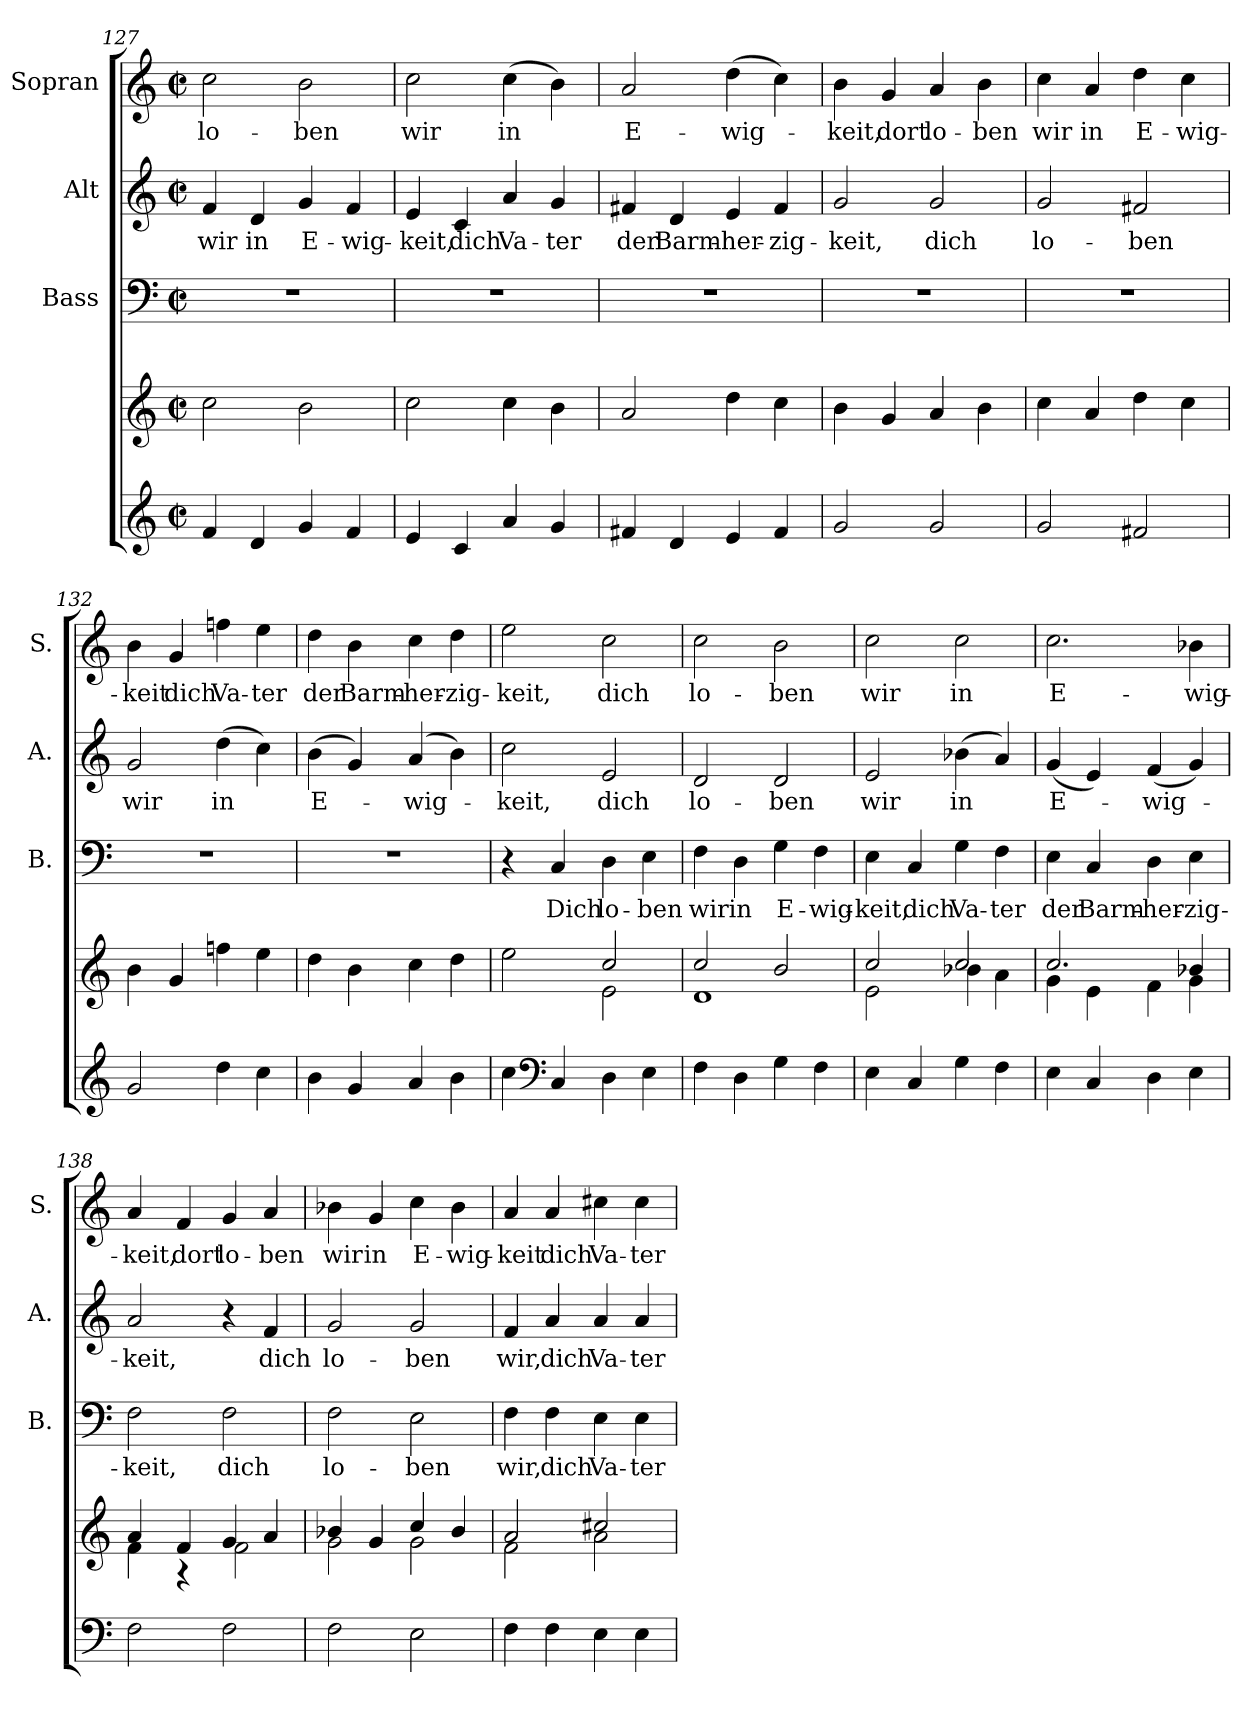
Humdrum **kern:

**kern	**kern	**kern	**text	**kern	**text	**kern	**text
*part4	*part4	*part3	*part3	*part2	*part2	*part1	*part1
*staff5	*staff4	*staff3	*staff3	*staff2	*staff2	*staff1	*staff1
*	*	*I"Bass	*	*I"Alt	*	*I"Sopran	*
*	*	*I'B.	*	*I'A.	*	*I'S.	*
*clefG2	*clefG2	*clefF4	*	*clefG2	*	*clefG2	*
*k[]	*k[]	*k[]	*	*k[]	*	*k[]	*
*C:	*C:	*C:	*	*C:	*	*C:	*
*M2/2	*M2/2	*M2/2	*	*M2/2	*	*M2/2	*
*met(c|)	*met(c|)	*met(c|)	*	*met(c|)	*	*met(c|)	*
=127	=127	=127	=127	=127	=127	=127	=127
!	!	!	!	!	!LO:LY:b	!	!LO:LY:b
4f/	2cc\	1r	.	4f/	wir	2cc\	lo-
!	!	!	!	!	!LO:LY:b	!	!
4d/	.	.	.	4d/	in	.	.
!	!	!	!	!	!LO:LY:b	!	!LO:LY:b
4g/	2b\	.	.	4g/	E-	2b\	-ben
!	!	!	!	!	!LO:LY:b	!	!
4f/	.	.	.	4f/	-wig-	.	.
=128	=128	=128	=128	=128	=128	=128	=128
!	!	!	!	!	!LO:LY:b	!	!LO:LY:b
4e/	2cc\	1r	.	4e/	-keit,	2cc\	wir
!	!	!	!	!	!LO:LY:b	!	!
4c/	.	.	.	4c/	dich	.	.
!	!	!	!	!	!LO:LY:b	!	!LO:LY:b
4a/	4cc\	.	.	4a/	Va-	(>4cc\	in
!	!	!	!	!	!LO:LY:b	!	!
4g/	4b\	.	.	4g/	-ter	4b\)	.
=129	=129	=129	=129	=129	=129	=129	=129
!	!	!	!	!	!LO:LY:b	!	!LO:LY:b
4f#X/	2a/	1r	.	4f#X/	der	2a/	E-
!	!	!	!	!	!LO:LY:b	!	!
4d/	.	.	.	4d/	Barm-	.	.
!	!	!	!	!	!LO:LY:b	!	!LO:LY:b
4e/	4dd\	.	.	4e/	-her-	(>4dd\	-wig-
!	!	!	!	!	!LO:LY:b	!	!
4f#/	4cc\	.	.	4f#/	-zig-	4cc\)	.
=130	=130	=130	=130	=130	=130	=130	=130
!	!	!	!	!	!LO:LY:b	!	!LO:LY:b
2g/	4b\	1r	.	2g/	-keit,	4b\	-keit,
!	!	!	!	!	!	!	!LO:LY:b
.	4g/	.	.	.	.	4g/	dort
!	!	!	!	!	!LO:LY:b	!	!LO:LY:b
2g/	4a/	.	.	2g/	dich	4a/	lo-
!	!	!	!	!	!	!	!LO:LY:b
.	4b\	.	.	.	.	4b\	-ben
=131	=131	=131	=131	=131	=131	=131	=131
!	!	!	!	!	!LO:LY:b	!	!LO:LY:b
2g/	4cc\	1r	.	2g/	lo-	4cc\	wir
!	!	!	!	!	!	!	!LO:LY:b
.	4a/	.	.	.	.	4a/	in
!	!	!	!	!	!LO:LY:b	!	!LO:LY:b
2f#X/	4dd\	.	.	2f#X/	-ben	4dd\	E-
!	!	!	!	!	!	!	!LO:LY:b
.	4cc\	.	.	.	.	4cc\	-wig-
!!LO:PB:g=z
=132	=132	=132	=132	=132	=132	=132	=132
!	!	!	!	!	!LO:LY:b	!	!LO:LY:b
2g/	4b\	1r	.	2g/	wir	4b\	-keit
!	!	!	!	!	!	!	!LO:LY:b
.	4g/	.	.	.	.	4g/	dich
!	!	!	!	!	!LO:LY:b	!	!LO:LY:b
4dd\	4ffn\	.	.	(>4dd\	in	4ffn\	Va-
!	!	!	!	!	!	!	!LO:LY:b
4cc\	4ee\	.	.	4cc\)	.	4ee\	-ter
=133	=133	=133	=133	=133	=133	=133	=133
!	!	!	!	!	!LO:LY:b	!	!LO:LY:b
4b\	4dd\	1r	.	(>4b\	E-	4dd\	der
!	!	!	!	!	!	!	!LO:LY:b
4g/	4b\	.	.	4g/)	.	4b\	Barm-
!	!	!	!	!	!LO:LY:b	!	!LO:LY:b
4a/	4cc\	.	.	(4a/	-wig-	4cc\	-her-
!	!	!	!	!	!	!	!LO:LY:b
4b\	4dd\	.	.	4b\)	.	4dd\	-zig-
=134	=134	=134	=134	=134	=134	=134	=134
*	*^	*	*	*	*	*	*
!	!	!	!	!	!	!LO:LY:b	!	!LO:LY:b
4cc\	2ee\	2ryy	4r	.	2cc\	-keit,	2ee\	-keit,
*clefF4	*	*	*	*	*	*	*	*
!	!	!	!	!LO:LY:b	!	!	!	!
4C/	.	.	4C/	Dich	.	.	.	.
!	!	!	!	!LO:LY:b	!	!LO:LY:b	!	!LO:LY:b
4D\	2cc/	2e\	4D\	lo-	2e/	dich	2cc\	dich
!	!	!	!	!LO:LY:b	!	!	!	!
4E\	.	.	4E\	-ben	.	.	.	.
=135	=135	=135	=135	=135	=135	=135	=135	=135
!	!	!	!	!LO:LY:b	!	!LO:LY:b	!	!LO:LY:b
4F\	2cc/	1d	4F\	wir	2d/	lo-	2cc\	lo-
!	!	!	!	!LO:LY:b	!	!	!	!
4D\	.	.	4D\	in	.	.	.	.
!	!	!	!	!LO:LY:b	!	!LO:LY:b	!	!LO:LY:b
4G\	2b/	.	4G\	E-	2d/	-ben	2b\	-ben
!	!	!	!	!LO:LY:b	!	!	!	!
4F\	.	.	4F\	-wig-	.	.	.	.
=136	=136	=136	=136	=136	=136	=136	=136	=136
!	!	!	!	!LO:LY:b	!	!LO:LY:b	!	!LO:LY:b
4E\	2cc/	2e\	4E\	-keit,	2e/	wir	2cc\	wir
!	!	!	!	!LO:LY:b	!	!	!	!
4C/	.	.	4C/	dich	.	.	.	.
!	!	!	!	!LO:LY:b	!	!LO:LY:b	!	!LO:LY:b
4G\	2cc/	4b-X\	4G\	Va-	(>4b-X\	in	2cc\	in
!	!	!	!	!LO:LY:b	!	!	!	!
4F\	.	4a\	4F\	-ter	4a/)	.	.	.
=137	=137	=137	=137	=137	=137	=137	=137	=137
!	!	!	!	!LO:LY:b	!	!LO:LY:b	!	!LO:LY:b
4E\	2.cc/	4g\	4E\	der	(<4g/	E-	2.cc\	E-
!	!	!	!	!LO:LY:b	!	!	!	!
4C/	.	4e\	4C/	Barm-	4e/)	.	.	.
!	!	!	!	!LO:LY:b	!	!LO:LY:b	!	!
4D\	.	4f\	4D\	-her-	(<4f/	-wig-	.	.
!	!	!	!	!LO:LY:b	!	!	!	!LO:LY:b
4E\	4b-X/	4g\	4E\	-zig-	4g/)	.	4b-X\	-wig-
!!LO:LB:g=z
=138	=138	=138	=138	=138	=138	=138	=138	=138
!	!	!	!	!LO:LY:b	!	!LO:LY:b	!	!LO:LY:b
2F\	4a/	4f\	2F\	-keit,	2a/	-keit,	4a/	-keit,
!	!	!	!	!	!	!	!	!LO:LY:b
.	4f/	4rA	.	.	.	.	4f/	dort
!	!	!	!	!LO:LY:b	!	!	!	!LO:LY:b
2F\	4g/	2f\	2F\	dich	4r	.	4g/	lo-
!	!	!	!	!	!	!LO:LY:b	!	!LO:LY:b
.	4a/	.	.	.	4f/	dich	4a/	-ben
=139	=139	=139	=139	=139	=139	=139	=139	=139
!	!	!	!	!LO:LY:b	!	!LO:LY:b	!	!LO:LY:b
2F\	4b-X/	2g\	2F\	lo-	2g/	lo-	4b-X\	wir
!	!	!	!	!	!	!	!	!LO:LY:b
.	4g/	.	.	.	.	.	4g/	in
!	!	!	!	!LO:LY:b	!	!LO:LY:b	!	!LO:LY:b
2E\	4cc/	2g\	2E\	-ben	2g/	-ben	4cc\	E-
!	!	!	!	!	!	!	!	!LO:LY:b
.	4b-/	.	.	.	.	.	4b-\	-wig-
=140	=140	=140	=140	=140	=140	=140	=140	=140
!	!	!	!	!LO:LY:b	!	!LO:LY:b	!	!LO:LY:b
4F\	2a/	2f\	4F\	wir,	4f/	wir,	4a/	-keit
!	!	!	!	!LO:LY:b	!	!LO:LY:b	!	!LO:LY:b
4F\	.	.	4F\	dich	4a/	dich	4a/	dich
!	!	!	!	!LO:LY:b	!	!LO:LY:b	!	!LO:LY:b
4E\	2cc#X/	2a\	4E\	Va-	4a/	Va-	4cc#X\	Va-
!	!	!	!	!LO:LY:b	!	!LO:LY:b	!	!LO:LY:b
4E\	.	.	4E\	-ter	4a/	-ter	4cc#\	-ter
*	*v	*v	*	*	*	*	*	*
=	=	=	=	=	=	=	=
*-	*-	*-	*-	*-	*-	*-	*-
